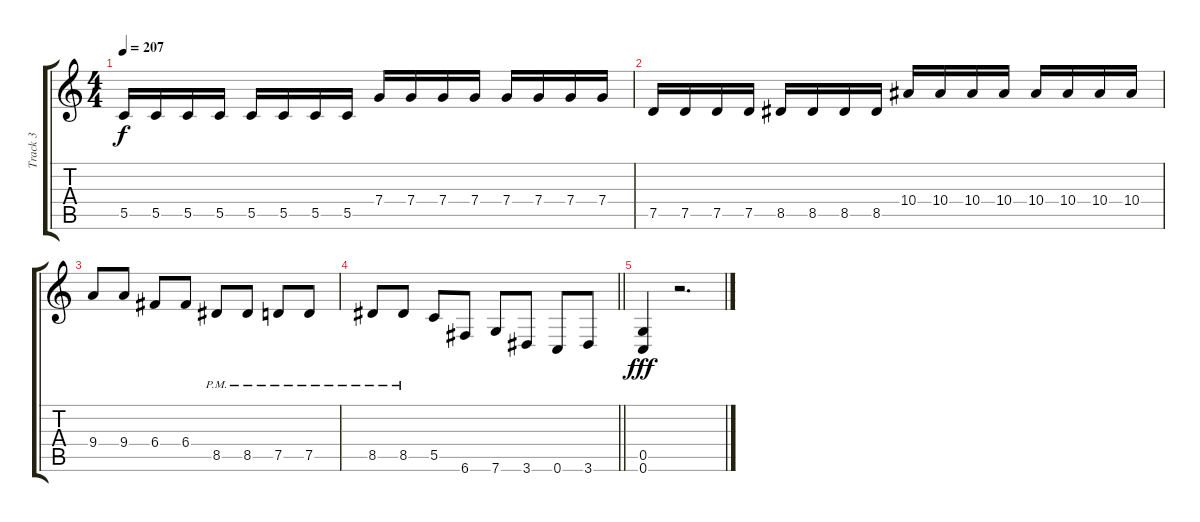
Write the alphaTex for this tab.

\track ("Track 3" "Track 3") {instrument distortionguitar}
\staff {score tabs}
\tuning (D4 A3 F3 C3 G2 C2) {hide}
\ts (4 4)
\tempo 207
\clef g2
\ks c
5.5.16{dy f} 5.5.16 5.5.16 5.5.16 5.5.16 5.5.16 5.5.16 5.5.16 7.4.16 7.4.16 7.4.16 7.4.16 7.4.16 7.4.16 7.4.16 7.4.16 |
7.5.16 7.5.16 7.5.16 7.5.16 8.5.16 8.5.16 8.5.16 8.5.16 10.4.16 10.4.16 10.4.16 10.4.16 10.4.16 10.4.16 10.4.16 10.4.16 |
9.4.8 9.4.8 6.4.8 6.4.8 8.5{pm}.8 8.5{pm}.8 7.5{pm}.8 7.5{pm}.8 |
\barLineRight lightlight
8.5{pm}.8 8.5{pm}.8 5.5.8 6.6.8 7.6.8 3.6.8 0.6.8 3.6.8 |
(0.5 0.6).4{dy fff} r.2{d}
